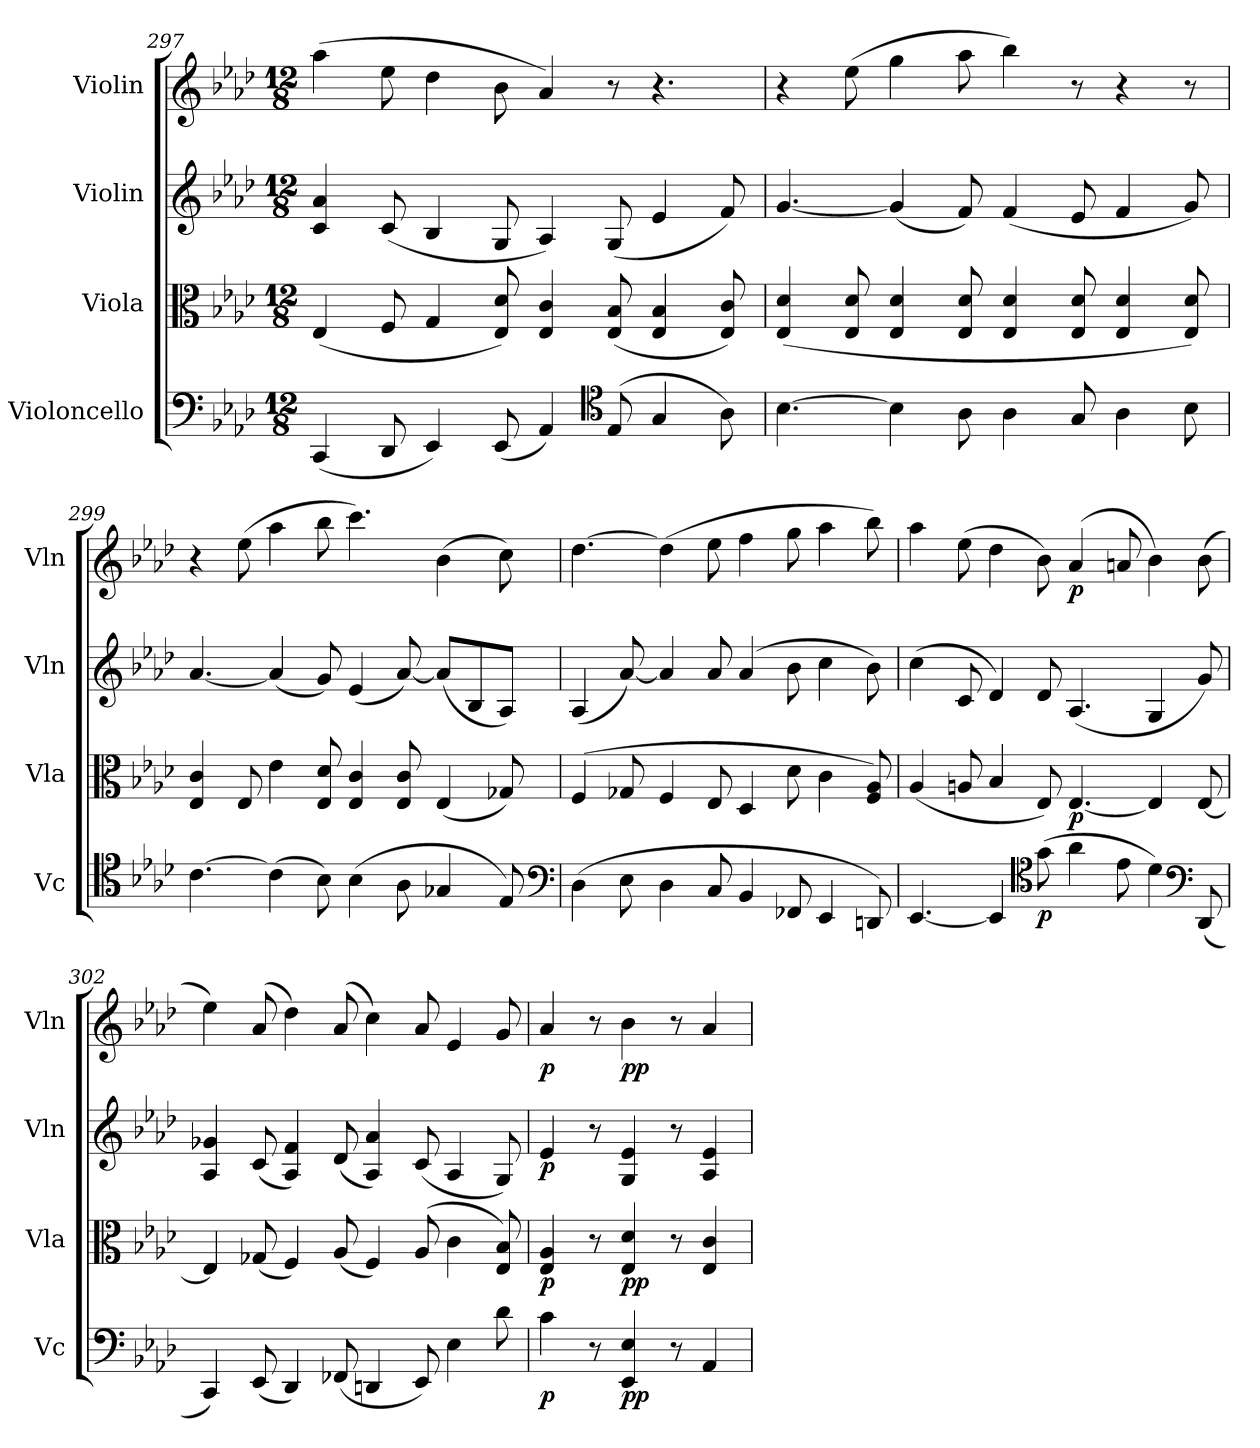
**kern	**dynam	**kern	**dynam	**kern	**dynam	**kern	**dynam
*part4	*part4	*part3	*part3	*part2	*part2	*part1	*part1
*staff4	*staff4	*staff3	*staff3	*staff2	*staff2	*staff1	*staff1
*I"Violoncello	*	*I"Viola	*	*I"Violin	*	*I"Violin	*
*I'Vc	*	*I'Vla	*	*I'Vln	*	*I'Vln	*
*clefF4	*	*clefC3	*	*clefG2	*	*clefG2	*
*k[b-e-a-d-]	*	*k[b-e-a-d-]	*	*k[b-e-a-d-]	*	*k[b-e-a-d-]	*
*A-:	*	*A-:	*	*A-:	*	*A-:	*
*M12/8	*	*M12/8	*	*M12/8	*	*M12/8	*
=297	=297	=297	=297	=297	=297	=297	=297
(4CC	.	(4E-	.	4c 4a-	.	(4aa-	.
8DD-	.	8F	.	(8c	.	8ee-	.
4EE-)	.	4G	.	4B-	.	4dd-	.
(8EE-	.	8E- 8d-)	.	8G	.	8b-	.
4AA-)	.	4E- 4c	.	4A-)	.	4a-)	.
*clefC4	*	*	*	*	*	*	*
(8E-	.	(8E- 8B-	.	(8G	.	8r	.
4G	.	4E- 4B-	.	4e-	.	4.r	.
8A-)	.	8E- 8c)	.	8f)	.	.	.
=298	=298	=298	=298	=298	=298	=298	=298
[4.B-	.	(4E- 4d-	.	[4.g	.	4r	.
.	.	8E- 8d-	.	.	.	(8ee-	.
4B-]	.	4E- 4d-	.	(4g]	.	4gg	.
8A-	.	8E- 8d-	.	8f)	.	8aa-	.
4A-	.	4E- 4d-	.	(4f	.	4bb-)	.
8G	.	8E- 8d-	.	8e-	.	8r	.
4A-	.	4E- 4d-	.	4f	.	4r	.
8B-	.	8E- 8d-)	.	8g)	.	8r	.
=299	=299	=299	=299	=299	=299	=299	=299
[4.c	.	4E- 4c	.	[4.a-	.	4r	.
.	.	8E-	.	.	.	(8ee-	.
(4c]	.	4e-	.	(4a-]	.	4aa-	.
8B-)	.	8E- 8d-	.	8g)	.	8bb-	.
(4B-	.	4E- 4c	.	(4e-	.	4.ccc)	.
8A-	.	8E- 8c	.	[8a-)	.	.	.
4G-X	.	(4E-	.	(8a-/L]	.	(4b-	.
.	.	.	.	8B-/	.	.	.
8E-)	.	8G-X)	.	8A-/J)	.	8cc)	.
*clefF4	*	*	*	*	*	*	*
=300	=300	=300	=300	=300	=300	=300	=300
(4D-	.	(4F	.	(4A-	.	[4.dd-	.
8E-	.	8G-X	.	[8a-)	.	.	.
4D-	.	4F	.	4a-]	.	(4dd-]	.
8C	.	8E-	.	8a-	.	8ee-	.
4BB-	.	4D-	.	(4a-	.	4ff	.
8FF-X	.	8d-	.	8b-	.	8gg	.
4EE-	.	4c	.	4cc	.	4aa-	.
8DDn)	.	8F 8A-)	.	8b-)	.	8bb-)	.
=301	=301	=301	=301	=301	=301	=301	=301
[4.EE-	.	(4A-	.	(4cc	.	4aa-	.
.	.	8An	.	8c	.	(8ee-	.
4EE-]	.	4B-	.	4d-)	.	4dd-	.
*clefC4	*	*	*	*	*	*	*
(8g	p	8E-)	.	8d-	.	8b-)	.
4a-	.	[4.E-	p	(4.A-	.	(4a-	p
8e-	.	.	.	.	.	8an	.
4d-)	.	4E-]	.	4G	.	4b-)	.
*clefF4	*	*	*	*	*	*	*
(8DD-	.	[8E-	.	8g)	.	(8b-	.
=302	=302	=302	=302	=302	=302	=302	=302
4CC)	.	4E-]	.	4A- 4g-X	.	4ee-)	.
(8EE-	.	(8G-X	.	(8c	.	(8a-	.
4DD-)	.	4F)	.	4A- 4f)	.	4dd-)	.
(8FF-X	.	(8A-	.	(8d-	.	(8a-	.
4DDn	.	4F)	.	4A- 4a-)	.	4cc)	.
8EE-)	.	(8A-	.	(8c	.	8a-	.
4E-	.	4c	.	4A-	.	4e-	.
8d-	.	8E- 8B-)	.	8G)	.	8g	.
=303	=303	=303	=303	=303	=303	=303	=303
4c	p	4E- 4A-	p	4e-	p	4a-	p
8r	.	8r	.	8r	.	8r	.
4EE- 4E-	pp	4E- 4d-	pp	4G 4e-	.	4b-	pp
8r	.	8r	.	8r	.	8r	.
4AA-	.	4E- 4c	.	4A- 4e-	.	4a-	.
=	=	=	=	=	=	=	=
*-	*-	*-	*-	*-	*-	*-	*-
